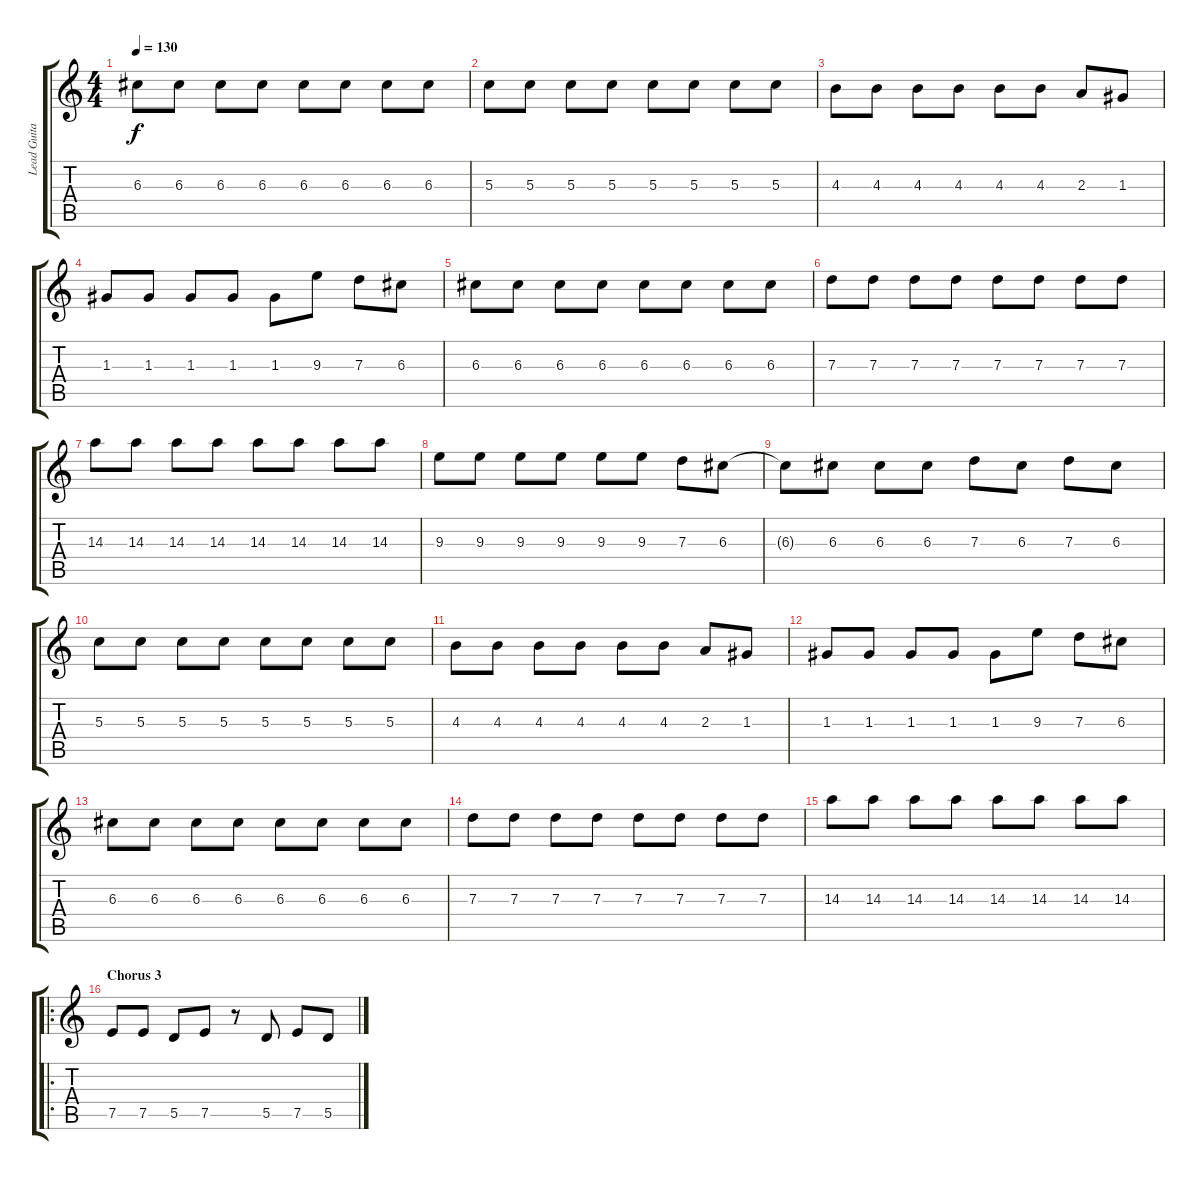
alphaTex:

\track ("Lead Guitar" "Lead Guita") {instrument overdrivenguitar}
\staff {score tabs}
\tuning (E4 B3 G3 D3 A2 E2) {hide}
\ts (4 4)
\tempo 130
\clef g2
\ks c
6.3{t}.8{dy f} 6.3.8 6.3.8 6.3.8 6.3.8 6.3.8 6.3.8 6.3.8 |
5.3.8 5.3.8 5.3.8 5.3.8 5.3.8 5.3.8 5.3.8 5.3.8 |
4.3.8 4.3.8 4.3.8 4.3.8 4.3.8 4.3.8 2.3.8 1.3.8 |
1.3.8 1.3.8 1.3.8 1.3.8 1.3.8 9.3.8 7.3.8 6.3.8 |
6.3.8 6.3.8 6.3.8 6.3.8 6.3.8 6.3.8 6.3.8 6.3.8 |
7.3.8 7.3.8 7.3.8 7.3.8 7.3.8 7.3.8 7.3.8 7.3.8 |
14.3.8 14.3.8 14.3.8 14.3.8 14.3.8 14.3.8 14.3.8 14.3.8 |
9.3.8 9.3.8 9.3.8 9.3.8 9.3.8 9.3.8 7.3.8 6.3.8 |
6.3{t}.8 6.3.8 6.3.8 6.3.8 7.3.8 6.3.8 7.3.8 6.3.8 |
5.3.8 5.3.8 5.3.8 5.3.8 5.3.8 5.3.8 5.3.8 5.3.8 |
4.3.8 4.3.8 4.3.8 4.3.8 4.3.8 4.3.8 2.3.8 1.3.8 |
1.3.8 1.3.8 1.3.8 1.3.8 1.3.8 9.3.8 7.3.8 6.3.8 |
6.3.8 6.3.8 6.3.8 6.3.8 6.3.8 6.3.8 6.3.8 6.3.8 |
7.3.8 7.3.8 7.3.8 7.3.8 7.3.8 7.3.8 7.3.8 7.3.8 |
14.3.8 14.3.8 14.3.8 14.3.8 14.3.8 14.3.8 14.3.8 14.3.8 |
\ro
\section ("" "Chorus 3")
7.5.8 7.5.8 5.5.8 7.5.8 r.8 5.5.8 7.5.8 5.5.8
